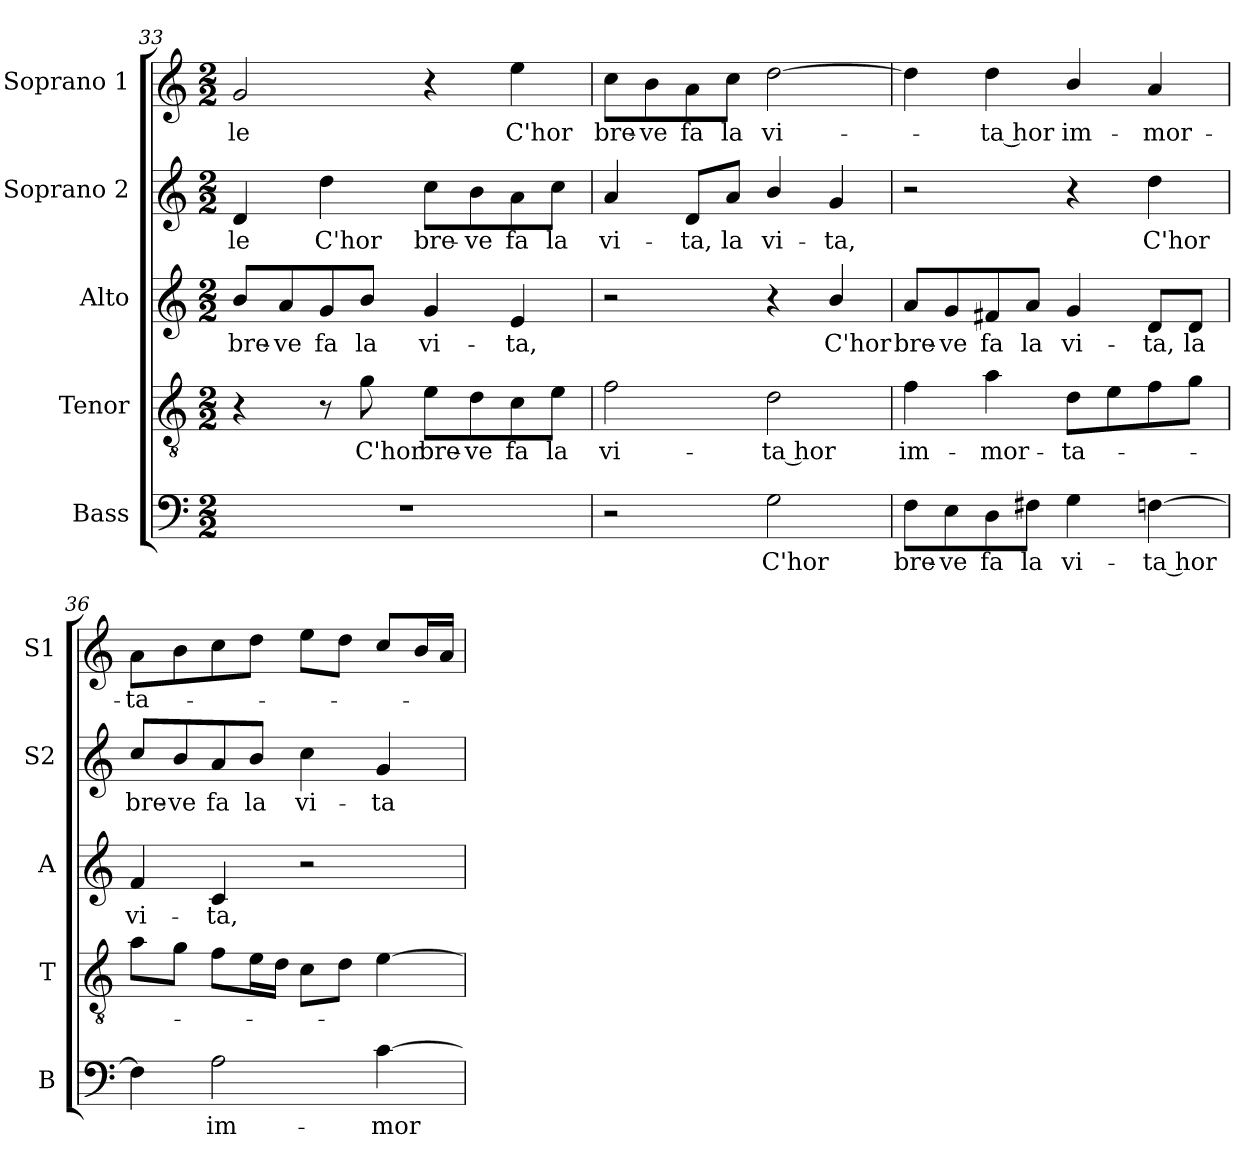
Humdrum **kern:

**kern	**text	**kern	**text	**kern	**text	**kern	**text	**kern	**text
*part5	*part5	*part4	*part4	*part3	*part3	*part2	*part2	*part1	*part1
*staff5	*staff5	*staff4	*staff4	*staff3	*staff3	*staff2	*staff2	*staff1	*staff1
*I"Bass	*	*I"Tenor	*	*I"Alto	*	*I"Soprano 2	*	*I"Soprano 1	*
*I'B	*	*I'T	*	*I'A	*	*I'S2	*	*I'S1	*
*clefF4	*	*clefGv2	*	*clefG2	*	*clefG2	*	*clefG2	*
*	*	*ITrd7c12	*	*	*	*	*	*	*
*k[]	*	*k[]	*	*k[]	*	*k[]	*	*k[]	*
*C:	*	*C:	*	*C:	*	*C:	*	*C:	*
*M2/2	*	*M2/2	*	*M2/2	*	*M2/2	*	*M2/2	*
=33	=33	=33	=33	=33	=33	=33	=33	=33	=33
!	!	!	!	!	!LO:LY:b:color=#000000	!	!	!	!
!	!	!	!	!	!	!	!LO:LY:b:color=#000000	!	!
!	!	!	!	!	!	!	!	!	!LO:LY:b:color=#000000
1r	.	4r	.	8bi/L	bre-	4di/	-le	2gi/	-le
!	!	!	!	!	!LO:LY:b:color=#000000	!	!	!	!
.	.	.	.	8ai/	-ve	.	.	.	.
!	!	!	!	!	!LO:LY:b:color=#000000	!	!	!	!
!	!	!	!	!	!	!	!LO:LY:b:color=#000000	!	!
.	.	8r	.	8gi/	fa	4ddi\	C'hor	.	.
!	!	!	!LO:LY:b:color=#000000	!	!	!	!	!	!
!	!	!	!	!	!LO:LY:b:color=#000000	!	!	!	!
.	.	8Gi\	C'hor	8bi/J	la	.	.	.	.
!	!	!	!LO:LY:b:color=#000000	!	!	!	!	!	!
!	!	!	!	!	!LO:LY:b:color=#000000	!	!	!	!
!	!	!	!	!	!	!	!LO:LY:b:color=#000000	!	!
.	.	8Ei\L	bre-	4gi/	vi-	8cci\L	bre-	4r	.
!	!	!	!LO:LY:b:color=#000000	!	!	!	!	!	!
!	!	!	!	!	!	!	!LO:LY:b:color=#000000	!	!
.	.	8Di\	-ve	.	.	8bi\	-ve	.	.
!	!	!	!LO:LY:b:color=#000000	!	!	!	!	!	!
!	!	!	!	!	!LO:LY:b:color=#000000	!	!	!	!
!	!	!	!	!	!	!	!LO:LY:b:color=#000000	!	!
!	!	!	!	!	!	!	!	!	!LO:LY:b:color=#000000
.	.	8Ci\	fa	4ei/	-ta,	8ai\	fa	4eei\	C'hor
!	!	!	!LO:LY:b:color=#000000	!	!	!	!	!	!
!	!	!	!	!	!	!	!LO:LY:b:color=#000000	!	!
.	.	8Ei\J	la	.	.	8cci\J	la	.	.
=34	=34	=34	=34	=34	=34	=34	=34	=34	=34
!	!	!	!LO:LY:b:color=#000000	!	!	!	!	!	!
!	!	!	!	!	!	!	!LO:LY:b:color=#000000	!	!
!	!	!	!	!	!	!	!	!	!LO:LY:b:color=#000000
2r	.	2Fi\	vi-	2r	.	4ai/	vi-	8cci\L	bre-
!	!	!	!	!	!	!	!	!	!LO:LY:b:color=#000000
.	.	.	.	.	.	.	.	8bi\	-ve
!	!	!	!	!	!	!	!LO:LY:b:color=#000000	!	!
!	!	!	!	!	!	!	!	!	!LO:LY:b:color=#000000
.	.	.	.	.	.	8di/L	-ta,	8ai\	fa
!	!	!	!	!	!	!	!LO:LY:b:color=#000000	!	!
!	!	!	!	!	!	!	!	!	!LO:LY:b:color=#000000
.	.	.	.	.	.	8ai/J	la	8cci\J	la
!	!LO:LY:b:color=#000000	!	!	!	!	!	!	!	!
!	!	!	!LO:LY:b:color=#000000	!	!	!	!	!	!
!	!	!	!	!	!	!	!LO:LY:b:color=#000000	!	!
!	!	!	!	!	!	!	!	!	!LO:LY:b:color=#000000
2Gi\	C'hor	2Di\	-ta hor	4r	.	4bi/	vi-	[2ddi\	vi-
!	!	!	!	!	!LO:LY:b:color=#000000	!	!	!	!
!	!	!	!	!	!	!	!LO:LY:b:color=#000000	!	!
.	.	.	.	4bi/	C'hor	4gi/	-ta,	.	.
!!LO:LB:g=z
=35	=35	=35	=35	=35	=35	=35	=35	=35	=35
!	!LO:LY:b:color=#000000	!	!	!	!	!	!	!	!
!	!	!	!LO:LY:b:color=#000000	!	!	!	!	!	!
!	!	!	!	!	!LO:LY:b:color=#000000	!	!	!	!
8Fi\L	bre-	4Fi\	im-	8ai/L	bre-	2r	.	4ddi\]	.
!	!LO:LY:b:color=#000000	!	!	!	!	!	!	!	!
!	!	!	!	!	!LO:LY:b:color=#000000	!	!	!	!
8Ei\	-ve	.	.	8gi/	-ve	.	.	.	.
!	!LO:LY:b:color=#000000	!	!	!	!	!	!	!	!
!	!	!	!LO:LY:b:color=#000000	!	!	!	!	!	!
!	!	!	!	!	!LO:LY:b:color=#000000	!	!	!	!
!	!	!	!	!	!	!	!	!	!LO:LY:b:color=#000000
8Di\	fa	4Ai\	-mor-	8f#Xi/	fa	.	.	4ddi\	-ta hor
!	!LO:LY:b:color=#000000	!	!	!	!	!	!	!	!
!	!	!	!	!	!LO:LY:b:color=#000000	!	!	!	!
8F#Xi\J	la	.	.	8ai/J	la	.	.	.	.
!	!LO:LY:b:color=#000000	!	!	!	!	!	!	!	!
!	!	!	!LO:LY:b:color=#000000	!	!	!	!	!	!
!	!	!	!	!	!LO:LY:b:color=#000000	!	!	!	!
!	!	!	!	!	!	!	!	!	!LO:LY:b:color=#000000
4Gi\	vi-	8Di\L	-ta-	4gi/	vi-	4r	.	4bi/	im-
.	.	8Ei\	.	.	.	.	.	.	.
!	!LO:LY:b:color=#000000	!	!	!	!	!	!	!	!
!	!	!	!	!	!LO:LY:b:color=#000000	!	!	!	!
!	!	!	!	!	!	!	!LO:LY:b:color=#000000	!	!
!	!	!	!	!	!	!	!	!	!LO:LY:b:color=#000000
[4Fni\	-ta hor	8Fi\	.	8di/L	-ta,	4ddi\	C'hor	4ai/	-mor-
!	!	!	!	!	!LO:LY:b:color=#000000	!	!	!	!
.	.	8Gi\J	.	8di/J	la	.	.	.	.
=36	=36	=36	=36	=36	=36	=36	=36	=36	=36
!	!	!	!	!	!LO:LY:b:color=#000000	!	!	!	!
!	!	!	!	!	!	!	!LO:LY:b:color=#000000	!	!
!	!	!	!	!	!	!	!	!	!LO:LY:b:color=#000000
4Fi\]	.	8Ai\L	.	4fi/	vi-	8cci/L	bre-	8ai\L	-ta-
!	!	!	!	!	!	!	!LO:LY:b:color=#000000	!	!
.	.	8Gi\J	.	.	.	8bi/	-ve	8bi\	.
!	!LO:LY:b:color=#000000	!	!	!	!	!	!	!	!
!	!	!	!	!	!LO:LY:b:color=#000000	!	!	!	!
!	!	!	!	!	!	!	!LO:LY:b:color=#000000	!	!
2Ai\	im-	8Fi\L	.	4ci/	-ta,	8ai/	fa	8cci\	.
!	!	!	!	!	!	!	!LO:LY:b:color=#000000	!	!
.	.	16Ei\L	.	.	.	8bi/J	la	8ddi\J	.
.	.	16Di\JJ	.	.	.	.	.	.	.
!	!	!	!	!	!	!	!LO:LY:b:color=#000000	!	!
.	.	8Ci\L	.	2r	.	4cci\	vi-	8eei\L	.
.	.	8Di\J	.	.	.	.	.	8ddi\J	.
!	!LO:LY:b:color=#000000	!	!	!	!	!	!	!	!
!	!	!	!	!	!	!	!LO:LY:b:color=#000000	!	!
[4ci\	-mor-	[4Ei\	.	.	.	4gi/	-ta	8cci/L	.
.	.	.	.	.	.	.	.	16bi/L	.
.	.	.	.	.	.	.	.	16ai/JJ	.
=	=	=	=	=	=	=	=	=	=
*-	*-	*-	*-	*-	*-	*-	*-	*-	*-
